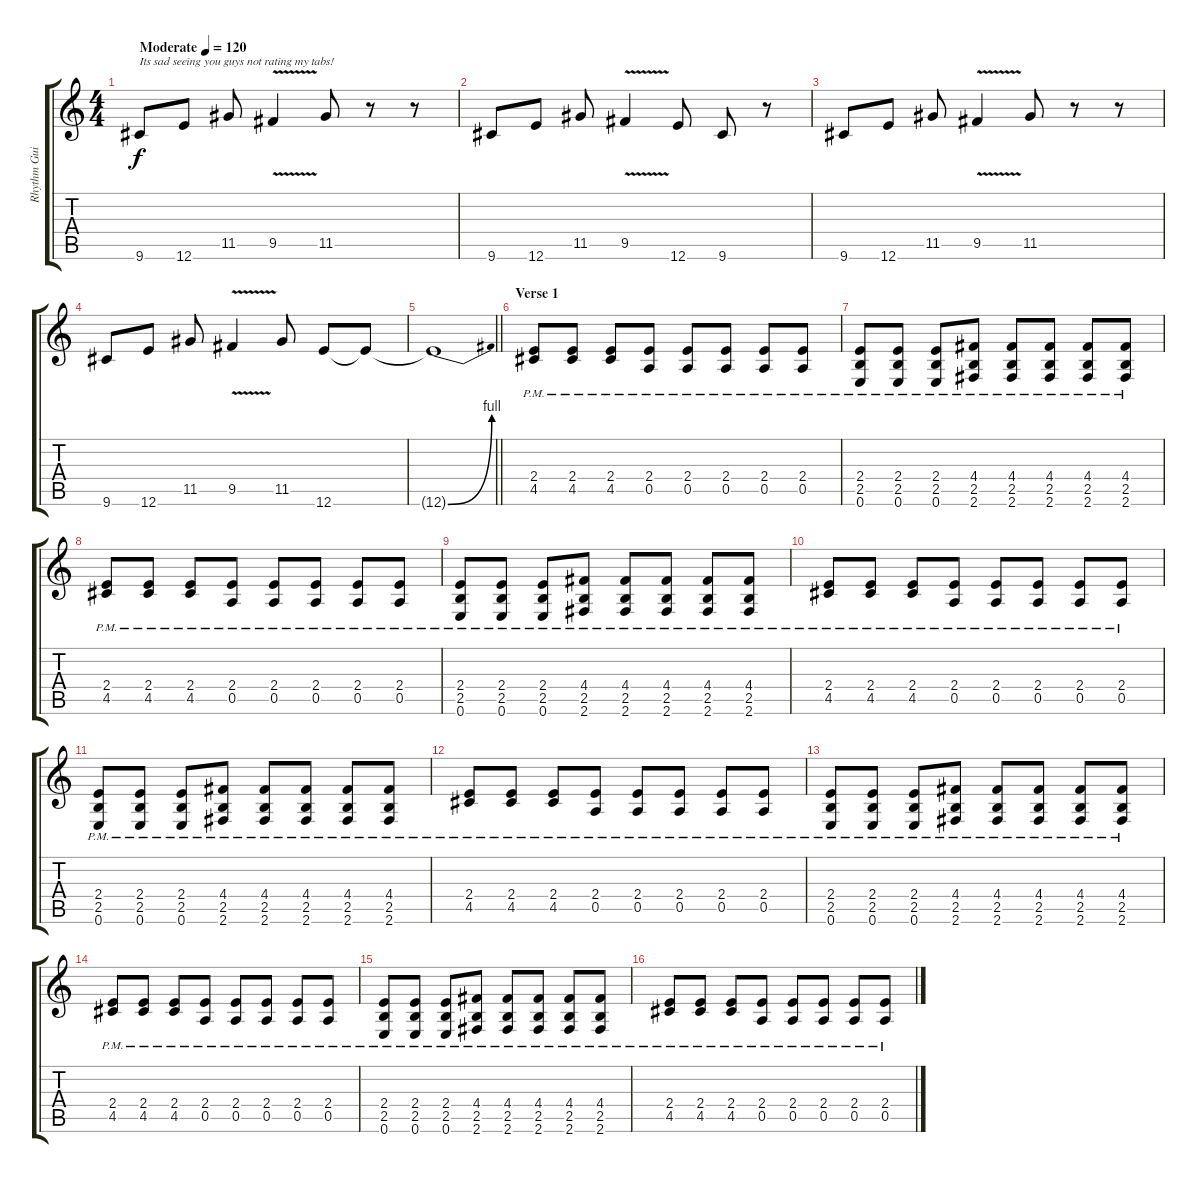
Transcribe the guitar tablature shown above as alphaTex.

\track ("Rhythm Guitar" "Rhythm Gui") {instrument distortionguitar}
\staff {score tabs}
\tuning (E4 B3 G3 D3 A2 E2) {hide}
\ts (4 4)
\tempo (120 "Moderate")
\clef g2
\ks c
9.6.8{txt "Its sad seeing you guys not rating my tabs!" dy f volume 16 balance 0 instrument distortionguitar} 12.6.8 11.5.8 9.5{v}.4 11.5.8 r.8 r.8 |
9.6.8 12.6.8 11.5.8 9.5{v}.4 12.6.8 9.6.8 r.8 |
9.6.8 12.6.8 11.5.8 9.5{v}.4 11.5.8 r.8 r.8 |
9.6.8 12.6.8 11.5.8 9.5{v}.4 11.5.8 12.6.8 12.6{t}.8 |
\barLineRight lightlight
12.6{be (bend 0 0 60 4) t}.1 |
\section ("" "Verse 1")
(2.4{pm} 4.5{pm}).8{volume 12 balance 0 instrument electricguitarmuted} (2.4 4.5{pm}).8 (2.4 4.5{pm}).8 (2.4 0.5{pm}).8 (2.4 0.5{pm}).8 (2.4 0.5{pm}).8 (2.4 0.5{pm}).8 (2.4 0.5{pm}).8 |
(2.4 2.5{pm} 0.6).8 (2.4 2.5{pm} 0.6).8 (2.4 2.5{pm} 0.6).8 (4.4 2.5{pm} 2.6).8 (4.4 2.5{pm} 2.6).8 (4.4 2.5{pm} 2.6).8 (4.4 2.5{pm} 2.6).8 (4.4 2.5{pm} 2.6).8 |
(2.4 4.5{pm}).8 (2.4{pm} 4.5{pm}).8 (2.4{pm} 4.5{pm}).8 (2.4{pm} 0.5{pm}).8 (2.4{pm} 0.5{pm}).8 (2.4{pm} 0.5{pm}).8 (2.4{pm} 0.5{pm}).8 (2.4 0.5{pm}).8 |
(2.4 2.5{pm} 0.6).8 (2.4 2.5{pm} 0.6).8 (2.4 2.5{pm} 0.6).8 (4.4 2.5{pm} 2.6).8 (4.4 2.5{pm} 2.6).8 (4.4 2.5{pm} 2.6).8 (4.4 2.5{pm} 2.6).8 (4.4 2.5{pm} 2.6).8 |
(2.4 4.5{pm}).8 (2.4{pm} 4.5{pm}).8 (2.4{pm} 4.5{pm}).8 (2.4{pm} 0.5{pm}).8 (2.4{pm} 0.5{pm}).8 (2.4{pm} 0.5{pm}).8 (2.4{pm} 0.5{pm}).8 (2.4 0.5{pm}).8 |
(2.4 2.5{pm} 0.6).8 (2.4 2.5{pm} 0.6).8 (2.4 2.5{pm} 0.6).8 (4.4 2.5{pm} 2.6).8 (4.4 2.5{pm} 2.6).8 (4.4 2.5{pm} 2.6).8 (4.4 2.5{pm} 2.6).8 (4.4 2.5{pm} 2.6).8 |
(2.4{pm} 4.5{pm}).8 (2.4 4.5{pm}).8 (2.4 4.5{pm}).8 (2.4 0.5{pm}).8 (2.4 0.5{pm}).8 (2.4 0.5{pm}).8 (2.4 0.5{pm}).8 (2.4 0.5{pm}).8 |
(2.4{pm} 2.5{pm} 0.6).8 (2.4{pm} 2.5{pm} 0.6).8 (2.4{pm} 2.5{pm} 0.6).8 (4.4{pm} 2.5{pm} 2.6).8 (4.4{pm} 2.5{pm} 2.6).8 (4.4{pm} 2.5{pm} 2.6).8 (4.4{pm} 2.5{pm} 2.6).8 (4.4{pm} 2.5{pm} 2.6).8 |
(2.4{pm} 4.5{pm}).8 (2.4 4.5{pm}).8 (2.4 4.5{pm}).8 (2.4 0.5{pm}).8 (2.4 0.5{pm}).8 (2.4 0.5{pm}).8 (2.4 0.5{pm}).8 (2.4 0.5{pm}).8 |
(2.4{pm} 2.5{pm} 0.6).8 (2.4{pm} 2.5{pm} 0.6).8 (2.4{pm} 2.5{pm} 0.6).8 (4.4{pm} 2.5{pm} 2.6).8 (4.4{pm} 2.5{pm} 2.6).8 (4.4{pm} 2.5{pm} 2.6).8 (4.4{pm} 2.5{pm} 2.6).8 (4.4{pm} 2.5{pm} 2.6).8 |
(2.4{pm} 4.5{pm}).8 (2.4 4.5{pm}).8 (2.4 4.5{pm}).8 (2.4 0.5{pm}).8 (2.4 0.5{pm}).8 (2.4 0.5{pm}).8 (2.4 0.5{pm}).8 (2.4 0.5{pm}).8
